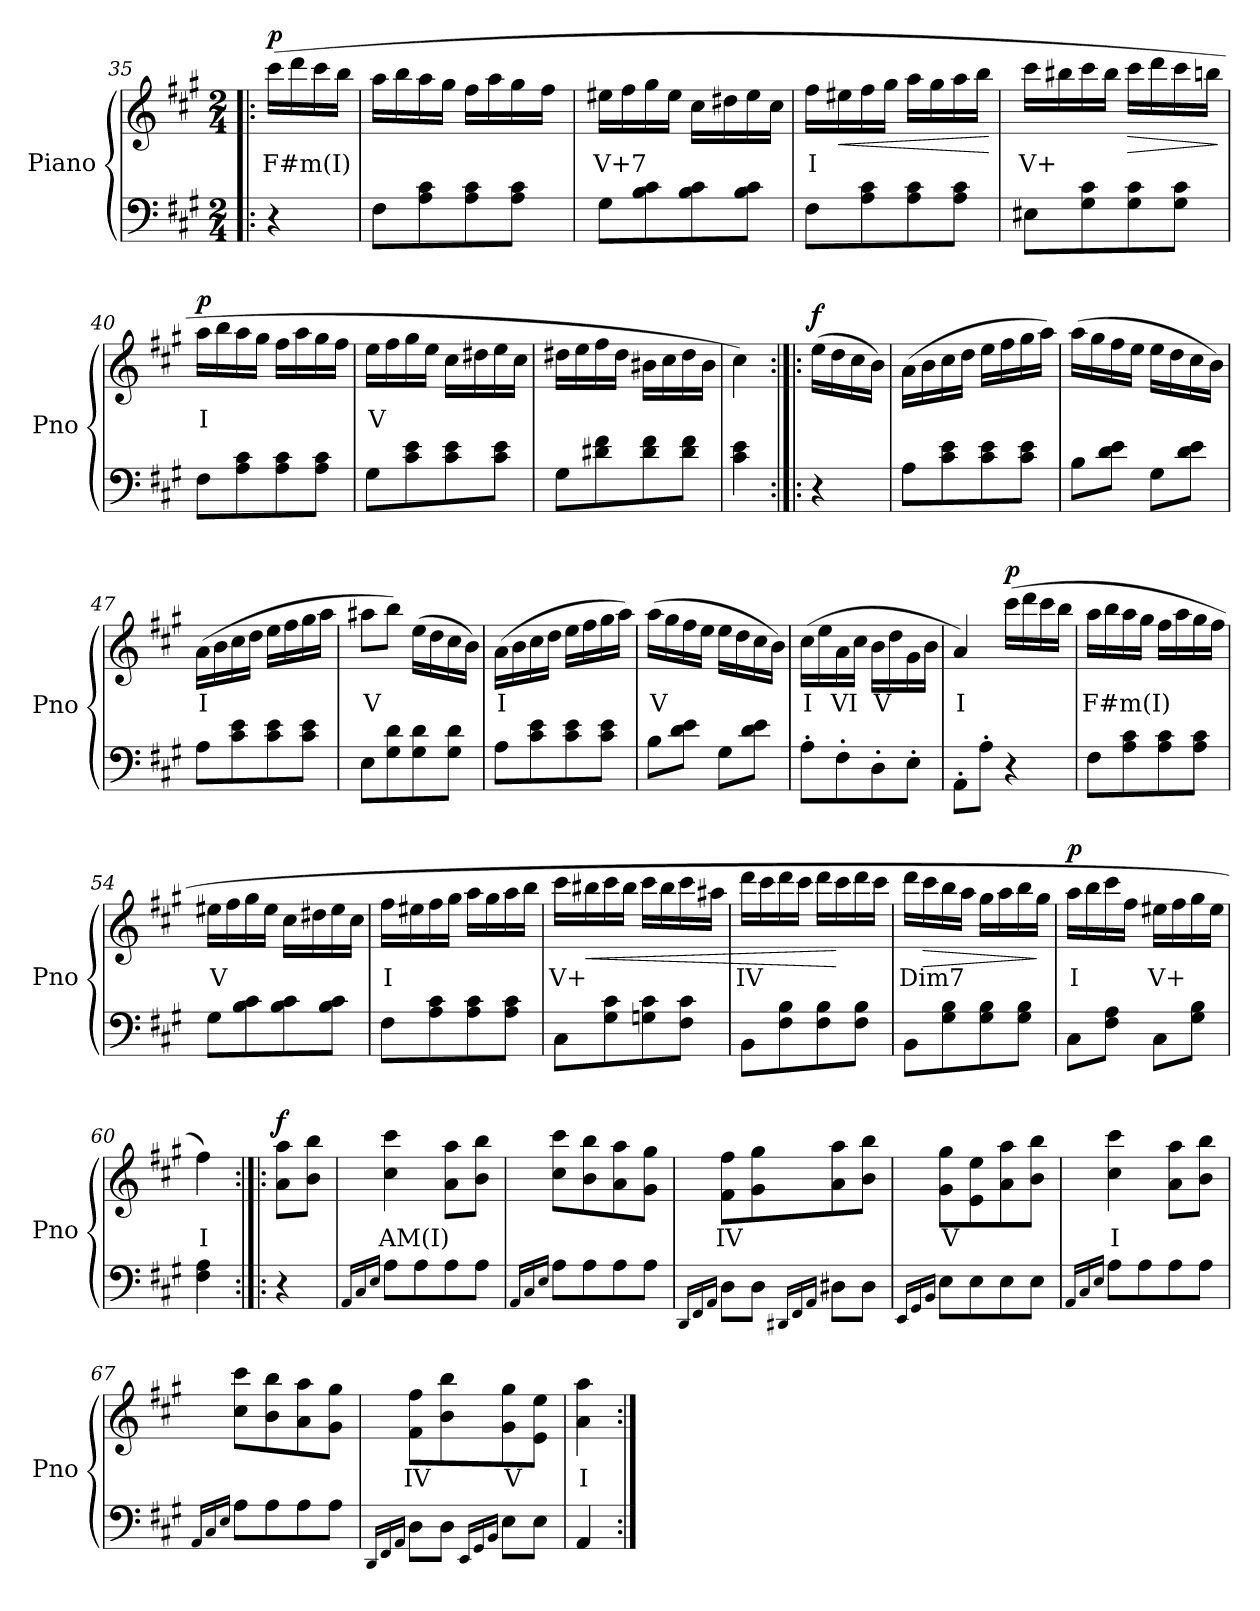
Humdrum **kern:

**kern	**kern	**text	**dynam
*part1	*part1	*part1	*part1
*staff2	*staff1	*staff1	*staff1/2
*I"Piano	*	*	*
*I'Pno	*	*	*
*clefF4	*clefG2	*	*
*k[f#c#g#]	*k[f#c#g#]	*	*
*M2/4	*M2/4	*	*
=35!|:	=35!|:	=35!|:	=35!|:
!	!	!LO:LY:b	!LO:DY:b
4r	(>16ccc#\LL	F#m(I)	p
.	16ddd\	.	.
.	16ccc#\	.	.
.	16bb\JJ	.	.
=36	=36	=36	=36
8F#\L	16aa\LL	.	.
.	16bb\	.	.
8A\ 8c#\	16aa\	.	.
.	16gg#\JJ	.	.
8A\ 8c#\	16ff#\LL	.	.
.	16aa\	.	.
8A\ 8c#\J	16gg#\	.	.
.	16ff#\JJ	.	.
=37	=37	=37	=37
!	!	!LO:LY:b	!
8G#\L	16ee#X\LL	V+7	.
.	16ff#\	.	.
8B\ 8c#\	16gg#\	.	.
.	16ee#\JJ	.	.
8B\ 8c#\	16cc#\LL	.	.
.	16dd#X\	.	.
8B\ 8c#\J	16ee#\	.	.
.	16cc#\JJ	.	.
!!LO:LB:g=z
=38	=38	=38	=38
!	!	!LO:LY:b	!
8F#\L	16ff#\LL	I	.
!	!	!	!LO:HP:b
.	16ee#X\	.	<
8A\ 8c#\	16ff#\	.	.
.	16gg#\JJ	.	.
8A\ 8c#\	16aa\LL	.	.
.	16gg#\	.	.
8A\ 8c#\J	16aa\	.	.
.	16bb\JJ	.	.
.	.	.	[
=39	=39	=39	=39
!	!	!LO:LY:b	!
8E#X\L	16ccc#\LL	V+	.
.	16bb#X\	.	.
8G#\ 8c#\	16ccc#\	.	.
.	16bb#\JJ	.	.
!	!	!	!LO:HP:b
8G#\ 8c#\	16ccc#\LL	.	>
.	16ddd\	.	.
8G#\ 8c#\J	16ccc#\	.	.
.	16bbn\JJ	.	.
.	.	.	]
=40	=40	=40	=40
!	!	!LO:LY:b	!LO:DY:b
8F#\L	16aa\LL	I	p
.	16bb\	.	.
8A\ 8c#\	16aa\	.	.
.	16gg#\JJ	.	.
8A\ 8c#\	16ff#\LL	.	.
.	16aa\	.	.
8A\ 8c#\J	16gg#\	.	.
.	16ff#\JJ	.	.
=41	=41	=41	=41
!	!	!LO:LY:b	!
8G#\L	16ee\LL	V	.
.	16ff#\	.	.
8c#\ 8e\	16gg#\	.	.
.	16ee\JJ	.	.
8c#\ 8e\	16cc#\LL	.	.
.	16dd#X\	.	.
8c#\ 8e\J	16ee\	.	.
.	16cc#\JJ	.	.
!!LO:LB:g=z
=42	=42	=42	=42
8G#\L	16dd#X\LL	.	.
.	16ee\	.	.
8d#X\ 8f#\	16ff#\	.	.
.	16dd#\JJ	.	.
8d#\ 8f#\	16b#X\LL	.	.
.	16cc#\	.	.
8d#\ 8f#\J	16dd#\	.	.
.	16b#\JJ	.	.
=43	=43	=43	=43
4c#\ 4e\	4cc#\)	.	.
=44:|!|:	=44:|!|:	=44:|!|:	=44:|!|:
!	!	!	!LO:DY:b
4r	(>16ee\LL	.	f
.	16dd\	.	.
.	16cc#\	.	.
.	16b\JJ)	.	.
=45	=45	=45	=45
8A\L	(>16a\LL	.	.
.	16b\	.	.
8c#\ 8e\	16cc#\	.	.
.	16dd\JJ	.	.
8c#\ 8e\	16ee\LL	.	.
.	16ff#\	.	.
8c#\ 8e\J	16gg#\	.	.
.	16aa\JJ)	.	.
=46	=46	=46	=46
8B\L	(>16aa\LL	.	.
.	16gg#\	.	.
8d\ 8e\J	16ff#\	.	.
.	16ee\JJ	.	.
8G#\L	16ee\LL	.	.
.	16dd\	.	.
8d\ 8e\J	16cc#\	.	.
.	16b\JJ)	.	.
!!LO:PB:g=z
=47	=47	=47	=47
!	!	!LO:LY:b	!
8A\L	(>16a\LL	I	.
.	16b\	.	.
8c#\ 8e\	16cc#\	.	.
.	16dd\JJ	.	.
8c#\ 8e\	16ee\LL	.	.
.	16ff#\	.	.
8c#\ 8e\J	16gg#\	.	.
.	16aa\JJ	.	.
=48	=48	=48	=48
!	!	!LO:LY:b	!
8E\L	8aa#X\L	V	.
8G#\ 8d\	8bb\J)	.	.
8G#\ 8d\	(>16ee\LL	.	.
.	16dd\	.	.
8G#\ 8d\J	16cc#\	.	.
.	16b\JJ)	.	.
=49	=49	=49	=49
!	!	!LO:LY:b	!
8A\L	(>16a\LL	I	.
.	16b\	.	.
8c#\ 8e\	16cc#\	.	.
.	16dd\JJ	.	.
8c#\ 8e\	16ee\LL	.	.
.	16ff#\	.	.
8c#\ 8e\J	16gg#\	.	.
.	16aa\JJ)	.	.
=50	=50	=50	=50
!	!	!LO:LY:b	!
8B\L	(>16aa\LL	V	.
.	16gg#\	.	.
8d\ 8e\J	16ff#\	.	.
.	16ee\JJ	.	.
8G#\L	16ee\LL	.	.
.	16dd\	.	.
8d\ 8e\J	16cc#\	.	.
.	16b\JJ)	.	.
!!LO:LB:g=z
=51	=51	=51	=51
!	!	!LO:LY:b	!
8A'\L	(>16cc#\LL	I	.
.	16ee\	.	.
!	!	!LO:LY:b	!
8F#'\	16a\	VI	.
.	16cc#\JJ	.	.
!	!	!LO:LY:b	!
8D'\	16b\LL	V	.
.	16dd\	.	.
8E'\J	16g#\	.	.
.	16b\JJ	.	.
=52	=52	=52	=52
!	!	!LO:LY:b	!
8AA'\L	4a/)	I	.
8A'\J	.	.	.
!	!	!	!LO:DY:b
4r	(>16ccc#\LL	.	p
.	16ddd\	.	.
.	16ccc#\	.	.
.	16bb\JJ	.	.
=53	=53	=53	=53
!	!	!LO:LY:b	!
8F#\L	16aa\LL	F#m(I)	.
.	16bb\	.	.
8A\ 8c#\	16aa\	.	.
.	16gg#\JJ	.	.
8A\ 8c#\	16ff#\LL	.	.
.	16aa\	.	.
8A\ 8c#\J	16gg#\	.	.
.	16ff#\JJ	.	.
=54	=54	=54	=54
!	!	!LO:LY:b	!
8G#\L	16ee#X\LL	V	.
.	16ff#\	.	.
8B\ 8c#\	16gg#\	.	.
.	16ee#\JJ	.	.
8B\ 8c#\	16cc#\LL	.	.
.	16dd#X\	.	.
8B\ 8c#\J	16ee#\	.	.
.	16cc#\JJ	.	.
!!LO:LB:g=z
=55	=55	=55	=55
!	!	!LO:LY:b	!
8F#\L	16ff#\LL	I	.
.	16ee#X\	.	.
8A\ 8c#\	16ff#\	.	.
.	16gg#\JJ	.	.
8A\ 8c#\	16aa\LL	.	.
.	16gg#\	.	.
8A\ 8c#\J	16aa\	.	.
.	16bb\JJ	.	.
=56	=56	=56	=56
!	!	!LO:LY:b	!
8C#\L	16ccc#\LL	V+	.
!	!	!	!LO:HP:b
.	16bb#X\	.	<
8G#\ 8c#\	16ccc#\	.	.
.	16bb#\JJ	.	.
8Gn\ 8c#\	16ccc#\LL	.	.
.	16bb#\	.	.
8F#\ 8c#\J	16ccc#\	.	.
.	16aa#X\JJ	.	.
=57	=57	=57	=57
!	!	!LO:LY:b	!
8BB\L	16ddd\LL	IV	.
.	16ccc#\	.	.
8F#\ 8B\	16ddd\	.	.
.	16ccc#\JJ	.	.
8F#\ 8B\	16ddd\LL	.	.
.	16ccc#\	.	[
8F#\ 8B\J	16ddd\	.	.
.	16ccc#\JJ	.	.
=58	=58	=58	=58
!	!	!LO:LY:b	!
8BB\L	16ddd\LL	Dim7	.
!	!	!	!LO:HP:b
.	16ccc#\	.	>
8G#\ 8B\	16bb\	.	.
.	16aa\JJ	.	.
8G#\ 8B\	16gg#\LL	.	.
.	16aa\	.	.
8G#\ 8B\J	16bb\	.	.
.	16gg#\JJ	.	]
!!LO:LB:g=z
=59	=59	=59	=59
!	!	!LO:LY:b	!LO:DY:b
8C#\L	16aa\LL	I	p
.	16bb\	.	.
8F#\ 8A\J	16ccc#\	.	.
.	16ff#\JJ	.	.
!	!	!LO:LY:b	!
8C#\L	16ee#X\LL	V+	.
.	16ff#\	.	.
8G#\ 8B\J	16gg#\	.	.
.	16ee#\JJ	.	.
=60	=60	=60	=60
!	!	!LO:LY:b	!
4F#\ 4A\	4ff#\)	I	.
=61:|!|:	=61:|!|:	=61:|!|:	=61:|!|:
!	!	!	!LO:DY:b
4r	8a\ 8aa\L	.	f
.	8b\ 8bb\J	.	.
=62	=62	=62	=62
16qAA/LL	.	.	.
16qC#/	.	.	.
16qE/JJ	.	.	.
!	!	!LO:LY:b	!
8A\L	4cc#\ 4ccc#\	AM(I)	.
8A\	.	.	.
8A\	8a\ 8aa\L	.	.
8A\J	8b\ 8bb\J	.	.
=63	=63	=63	=63
16qAA/LL	.	.	.
16qC#/	.	.	.
16qE/JJ	.	.	.
8A\L	8cc#\ 8ccc#\L	.	.
8A\	8b\ 8bb\	.	.
8A\	8a\ 8aa\	.	.
8A\J	8g#\ 8gg#\J	.	.
!!LO:LB:g=z
=64	=64	=64	=64
16qDD/LL	.	.	.
16qFF#/	.	.	.
16qAA/JJ	.	.	.
!	!	!LO:LY:b	!
8D\L	8f#\ 8ff#\L	IV	.
8D\J	8g#\ 8gg#\	.	.
16qDD#X/LL	.	.	.
16qFF#/	.	.	.
16qAA/JJ	.	.	.
8D#X\L	8a\ 8aa\	.	.
8D#\J	8b\ 8bb\J	.	.
=65	=65	=65	=65
16qEE/LL	.	.	.
16qGG#/	.	.	.
16qBB/JJ	.	.	.
!	!	!LO:LY:b	!
8E\L	8g#\ 8gg#\L	V	.
8E\	8e\ 8ee\	.	.
8E\	8a\ 8aa\	.	.
8E\J	8b\ 8bb\J	.	.
=66	=66	=66	=66
16qAA/LL	.	.	.
16qC#/	.	.	.
16qE/JJ	.	.	.
!	!	!LO:LY:b	!
8A\L	4cc#\ 4ccc#\	I	.
8A\	.	.	.
8A\	8a\ 8aa\L	.	.
8A\J	8b\ 8bb\J	.	.
=67	=67	=67	=67
16qAA/LL	.	.	.
16qC#/	.	.	.
16qE/JJ	.	.	.
8A\L	8cc#\ 8ccc#\L	.	.
8A\	8b\ 8bb\	.	.
8A\	8a\ 8aa\	.	.
8A\J	8g#\ 8gg#\J	.	.
!!LO:PB:g=z
=68	=68	=68	=68
16qDD/LL	.	.	.
16qFF#/	.	.	.
16qAA/JJ	.	.	.
!	!	!LO:LY:b	!
8D\L	8f#\ 8ff#\L	IV	.
8D\J	8b\ 8bb\	.	.
16qEE/LL	.	.	.
16qGG#/	.	.	.
16qBB/JJ	.	.	.
!	!	!LO:LY:b	!
8E\L	8g#\ 8gg#\	V	.
8E\J	8e\ 8ee\J	.	.
=69	=69	=69	=69
!	!	!LO:LY:b	!
4AA/	4a\ 4aa\	I	.
=:|!	=:|!	=:|!	=:|!
*-	*-	*-	*-
